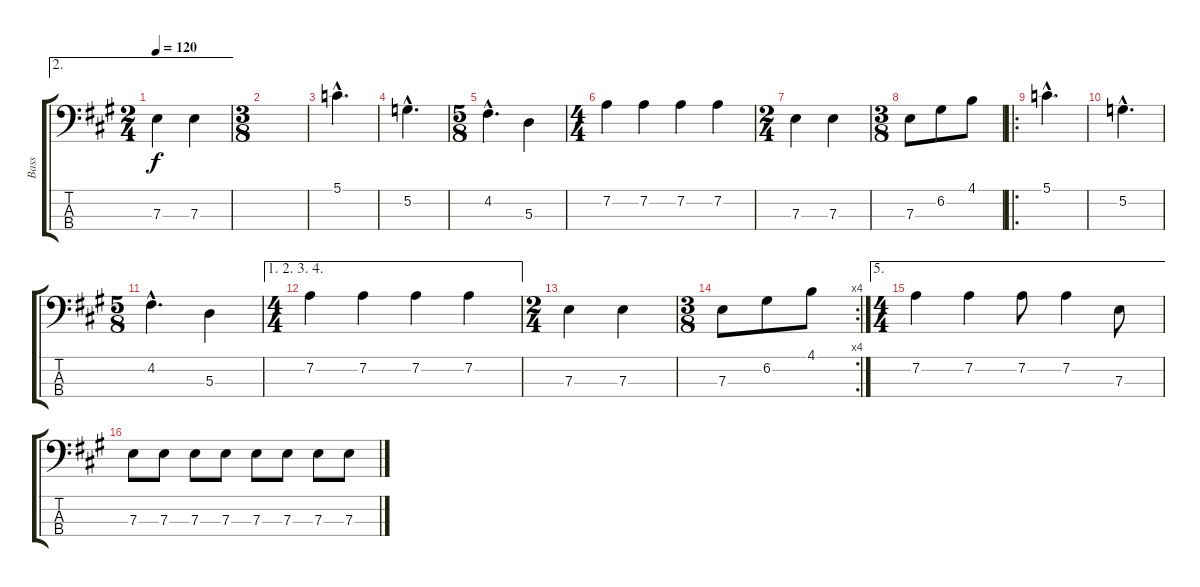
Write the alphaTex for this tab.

\track ("Bass" "Bass") {instrument electricbassfinger}
\staff {score tabs}
\tuning (G2 D2 A1 E1) {hide}
\ae 2
\ts (2 4)
\tempo 120
\clef f4
\ks a
7.3.4{dy f} 7.3.4 |
\ts (3 8)
|
5.1{hac}.4{d} |
5.2{hac}.4{d} |
\ts (5 8)
4.2{hac}.4{d} 5.3.4 |
\ts (4 4)
7.2.4 7.2.4 7.2.4 7.2.4 |
\ts (2 4)
7.3.4 7.3.4 |
\ts (3 8)
7.3.8 6.2.8 4.1.8 |
\ro
5.1{hac}.4{d} |
5.2{hac}.4{d} |
\ts (5 8)
4.2{hac}.4{d} 5.3.4 |
\ae (1 2 3 4)
\ts (4 4)
7.2.4 7.2.4 7.2.4 7.2.4 |
\ts (2 4)
7.3.4 7.3.4 |
\rc 4
\ts (3 8)
7.3.8 6.2.8 4.1.8 |
\ae 5
\ts (4 4)
7.2.4 7.2.4 7.2.8 7.2.4 7.3.8 |
7.3.8 7.3.8 7.3.8 7.3.8 7.3.8 7.3.8 7.3.8 7.3.8
